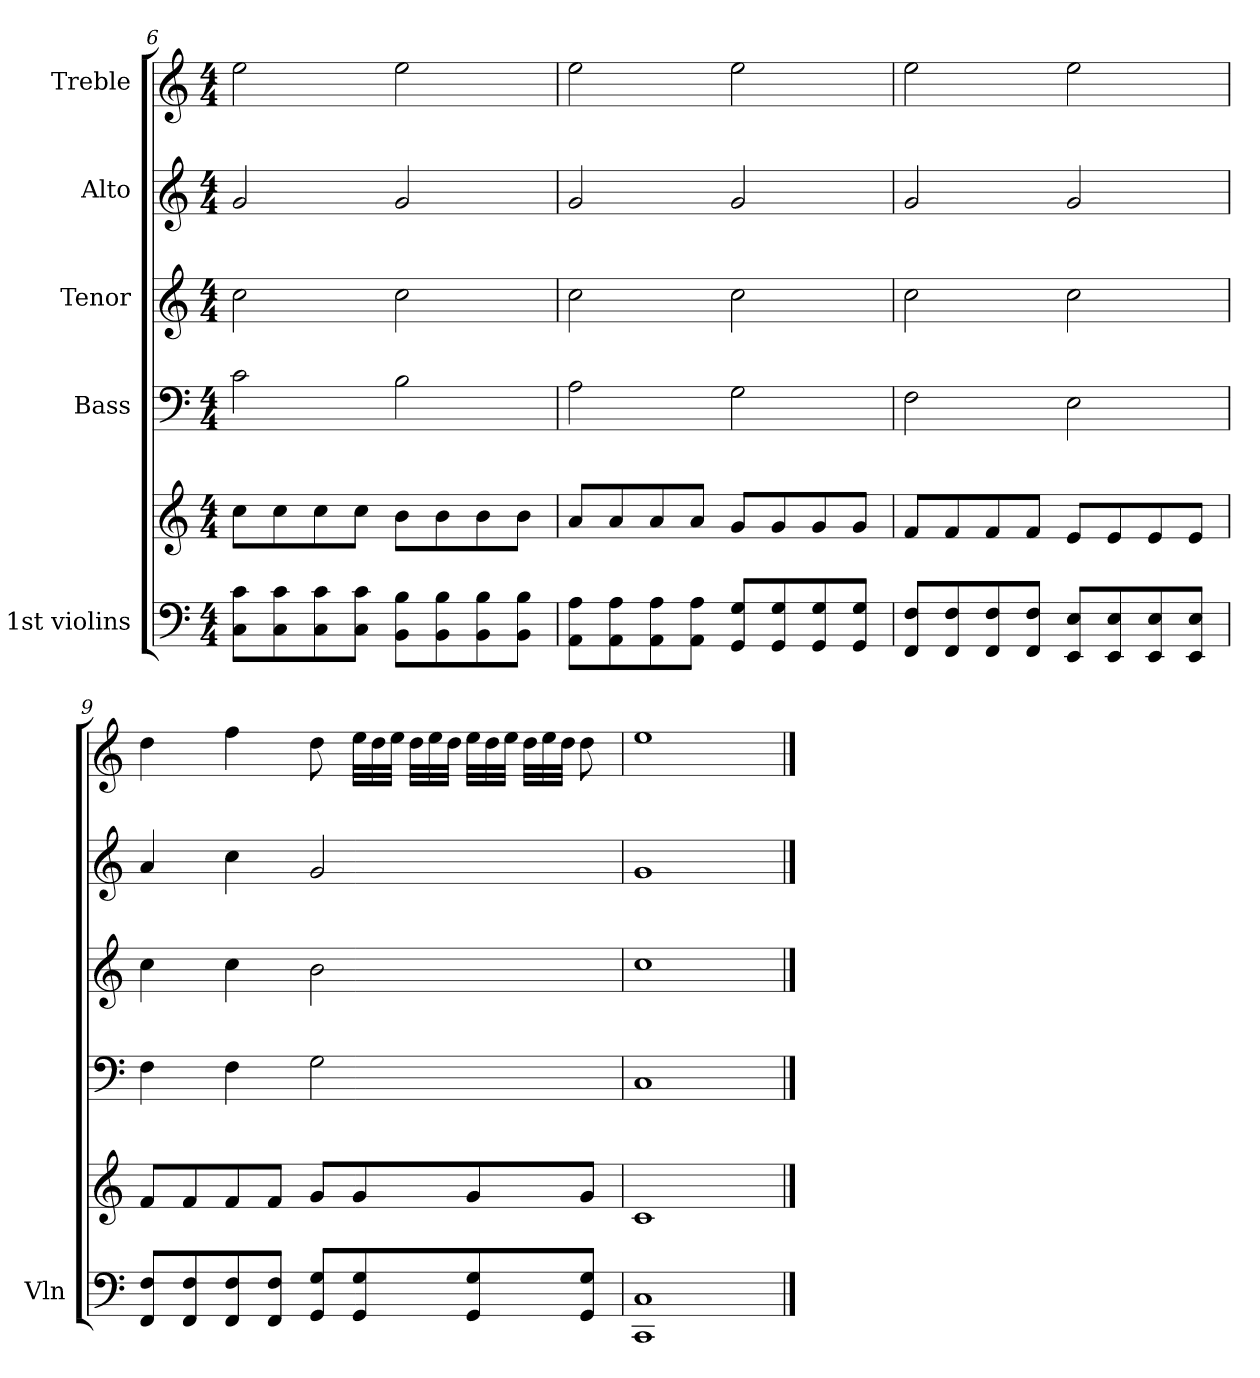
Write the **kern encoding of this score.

**kern	**kern	**kern	**kern	**kern	**kern
*part5	*part5	*part4	*part3	*part2	*part1
*staff6	*staff5	*staff4	*staff3	*staff2	*staff1
*I"1st violins	*	*I"Bass	*I"Tenor	*I"Alto	*I"Treble
*I'Vln	*	*	*	*	*
!!LO:LB:g=z
*clefF4	*clefG2	*clefF4	*clefG2	*clefG2	*clefG2
*	*	*	*ITrd7c12	*	*
*k[]	*k[]	*k[]	*k[]	*k[]	*k[]
*C:	*C:	*C:	*C:	*C:	*C:
*M4/4	*M4/4	*M4/4	*M4/4	*M4/4	*M4/4
=6	=6	=6	=6	=6	=6
8C\ 8c\L	8cc\L	2c\	2c\	2g/	2ee\
8C\ 8c\	8cc\	.	.	.	.
8C\ 8c\	8cc\	.	.	.	.
8C\ 8c\J	8cc\J	.	.	.	.
8BB\ 8B\L	8b\L	2B\	2c\	2g/	2ee\
8BB\ 8B\	8b\	.	.	.	.
8BB\ 8B\	8b\	.	.	.	.
8BB\ 8B\J	8b\J	.	.	.	.
=7	=7	=7	=7	=7	=7
8AA\ 8A\L	8a/L	2A\	2c\	2g/	2ee\
8AA\ 8A\	8a/	.	.	.	.
8AA\ 8A\	8a/	.	.	.	.
8AA\ 8A\J	8a/J	.	.	.	.
8GG/ 8G/L	8g/L	2G\	2c\	2g/	2ee\
8GG/ 8G/	8g/	.	.	.	.
8GG/ 8G/	8g/	.	.	.	.
8GG/ 8G/J	8g/J	.	.	.	.
=8	=8	=8	=8	=8	=8
8FF/ 8F/L	8f/L	2F\	2c\	2g/	2ee\
8FF/ 8F/	8f/	.	.	.	.
8FF/ 8F/	8f/	.	.	.	.
8FF/ 8F/J	8f/J	.	.	.	.
8EE/ 8E/L	8e/L	2E\	2c\	2g/	2ee\
8EE/ 8E/	8e/	.	.	.	.
8EE/ 8E/	8e/	.	.	.	.
8EE/ 8E/J	8e/J	.	.	.	.
=9	=9	=9	=9	=9	=9
8FF/ 8F/L	8f/L	4F\	4c\	4a/	4dd\
8FF/ 8F/	8f/	.	.	.	.
8FF/ 8F/	8f/	4F\	4c\	4cc\	4ff\
8FF/ 8F/J	8f/J	.	.	.	.
8GG/ 8G/L	8g/L	2G\	2B\	2g/	8dd\
*	*	*	*	*	*Xtuplet
8GG/ 8G/	8g/	.	.	.	48ee\LLL
.	.	.	.	.	48dd\
.	.	.	.	.	48ee\JJJ
.	.	.	.	.	48dd\LLL
.	.	.	.	.	48ee\
.	.	.	.	.	48dd\JJJ
8GG/ 8G/	8g/	.	.	.	48ee\LLL
.	.	.	.	.	48dd\
.	.	.	.	.	48ee\JJJ
.	.	.	.	.	48dd\LLL
.	.	.	.	.	48ee\
.	.	.	.	.	48dd\JJJ
8GG/ 8G/J	8g/J	.	.	.	8dd\
=10	=10	=10	=10	=10	=10
1CC 1C	1c	1C	1c	1g	1ee
==	==	==	==	==	==
*-	*-	*-	*-	*-	*-
